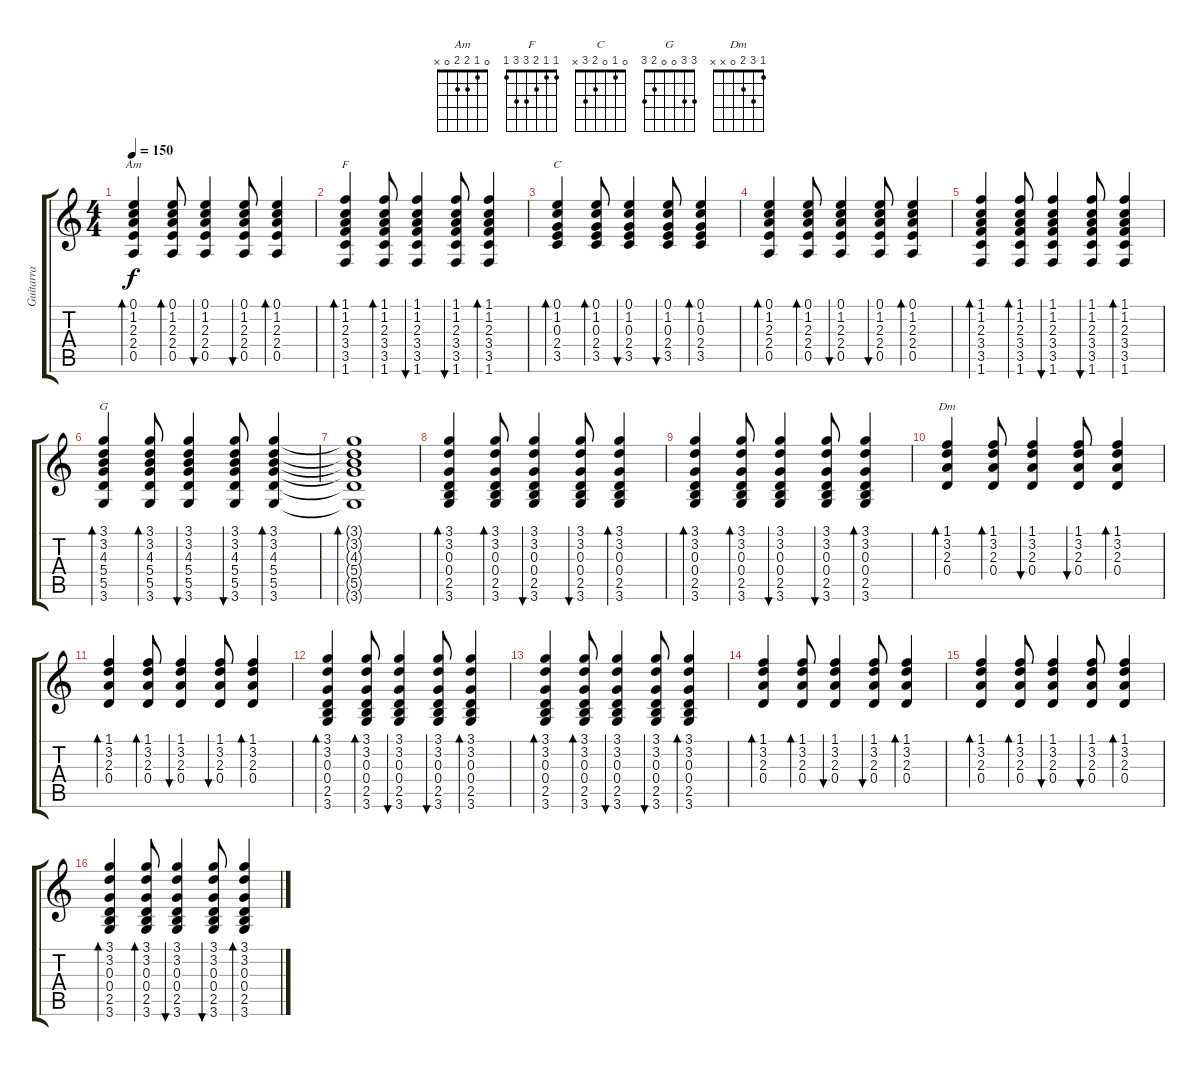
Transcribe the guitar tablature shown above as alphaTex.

\track ("Guitarra" "Guitarra") {instrument electricguitarclean}
\staff {score tabs}
\tuning (E4 B3 G3 D3 A2 E2) {hide}
\chord ("Am" 0 1 2 2 0 x)
\chord ("F" 1 1 2 3 3 1)
\chord ("C" 0 1 0 2 3 x)
\chord ("G" 3 3 0 0 2 3)
\chord ("Dm" 1 3 2 0 x x)
\ts (4 4)
\tempo 150
\clef g2
\ks c
(0.1 1.2 2.3 2.4 0.5).4{bd 120 ch "Am" dy f} (0.1 1.2 2.3 2.4 0.5).8{bd 120} (0.1 1.2 2.3 2.4 0.5).4{bu 120} (0.1 1.2 2.3 2.4 0.5).8{bu 120} (0.1 1.2 2.3 2.4 0.5).4{bd 120} |
(1.1 1.2 2.3 3.4 3.5 1.6).4{bd 120 ch "F"} (1.1 1.2 2.3 3.4 3.5 1.6).8{bd 120} (1.1 1.2 2.3 3.4 3.5 1.6).4{bu 120} (1.1 1.2 2.3 3.4 3.5 1.6).8{bu 120} (1.1 1.2 2.3 3.4 3.5 1.6).4{bd 120} |
(0.1 1.2 0.3 2.4 3.5).4{bd 120 ch "C"} (0.1 1.2 0.3 2.4 3.5).8{bd 120} (0.1 1.2 0.3 2.4 3.5).4{bu 120} (0.1 1.2 0.3 2.4 3.5).8{bu 120} (0.1 1.2 0.3 2.4 3.5).4{bd 120} |
(0.1 1.2 2.3 2.4 0.5).4{bd 120} (0.1 1.2 2.3 2.4 0.5).8{bd 120} (0.1 1.2 2.3 2.4 0.5).4{bu 120} (0.1 1.2 2.3 2.4 0.5).8{bu 120} (0.1 1.2 2.3 2.4 0.5).4{bd 120} |
(1.1 1.2 2.3 3.4 3.5 1.6).4{bd 120} (1.1 1.2 2.3 3.4 3.5 1.6).8{bd 120} (1.1 1.2 2.3 3.4 3.5 1.6).4{bu 120} (1.1 1.2 2.3 3.4 3.5 1.6).8{bu 120} (1.1 1.2 2.3 3.4 3.5 1.6).4{bd 120} |
(3.1 3.2 4.3 5.4 5.5 3.6).4{bd 120 ch "G"} (3.1 3.2 4.3 5.4 5.5 3.6).8{bd 120} (3.1 3.2 4.3 5.4 5.5 3.6).4{bu 120} (3.1 3.2 4.3 5.4 5.5 3.6).8{bu 120} (3.1 3.2 4.3 5.4 5.5 3.6).4{bd 480} |
(3.1{t} 3.2{t} 4.3{t} 5.4{t} 5.5{t} 3.6{t}).1{bd 120} |
(3.1 3.2 0.3 0.4 2.5 3.6).4{bd 120} (3.1 3.2 0.3 0.4 2.5 3.6).8{bd 120} (3.1 3.2 0.3 0.4 2.5 3.6).4{bu 120} (3.1 3.2 0.3 0.4 2.5 3.6).8{bu 120} (3.1 3.2 0.3 0.4 2.5 3.6).4{bd 120} |
(3.1 3.2 0.3 0.4 2.5 3.6).4{bd 120} (3.1 3.2 0.3 0.4 2.5 3.6).8{bd 120} (3.1 3.2 0.3 0.4 2.5 3.6).4{bu 120} (3.1 3.2 0.3 0.4 2.5 3.6).8{bu 120} (3.1 3.2 0.3 0.4 2.5 3.6).4{bd 120} |
(1.1 3.2 2.3 0.4).4{bd 120 ch "Dm"} (1.1 3.2 2.3 0.4).8{bd 120} (1.1 3.2 2.3 0.4).4{bu 120} (1.1 3.2 2.3 0.4).8{bu 120} (1.1 3.2 2.3 0.4).4{bd 120} |
(1.1 3.2 2.3 0.4).4{bd 120} (1.1 3.2 2.3 0.4).8{bd 120} (1.1 3.2 2.3 0.4).4{bu 120} (1.1 3.2 2.3 0.4).8{bu 120} (1.1 3.2 2.3 0.4).4{bd 120} |
(3.1 3.2 0.3 0.4 2.5 3.6).4{bd 120} (3.1 3.2 0.3 0.4 2.5 3.6).8{bd 120} (3.1 3.2 0.3 0.4 2.5 3.6).4{bu 120} (3.1 3.2 0.3 0.4 2.5 3.6).8{bu 120} (3.1 3.2 0.3 0.4 2.5 3.6).4{bd 120} |
(3.1 3.2 0.3 0.4 2.5 3.6).4{bd 120} (3.1 3.2 0.3 0.4 2.5 3.6).8{bd 120} (3.1 3.2 0.3 0.4 2.5 3.6).4{bu 120} (3.1 3.2 0.3 0.4 2.5 3.6).8{bu 120} (3.1 3.2 0.3 0.4 2.5 3.6).4{bd 120} |
(1.1 3.2 2.3 0.4).4{bd 120} (1.1 3.2 2.3 0.4).8{bd 120} (1.1 3.2 2.3 0.4).4{bu 120} (1.1 3.2 2.3 0.4).8{bu 120} (1.1 3.2 2.3 0.4).4{bd 120} |
(1.1 3.2 2.3 0.4).4{bd 120} (1.1 3.2 2.3 0.4).8{bd 120} (1.1 3.2 2.3 0.4).4{bu 120} (1.1 3.2 2.3 0.4).8{bu 120} (1.1 3.2 2.3 0.4).4{bd 120} |
(3.1 3.2 0.3 0.4 2.5 3.6).4{bd 120} (3.1 3.2 0.3 0.4 2.5 3.6).8{bd 120} (3.1 3.2 0.3 0.4 2.5 3.6).4{bu 120} (3.1 3.2 0.3 0.4 2.5 3.6).8{bu 120} (3.1 3.2 0.3 0.4 2.5 3.6).4{bd 120}
